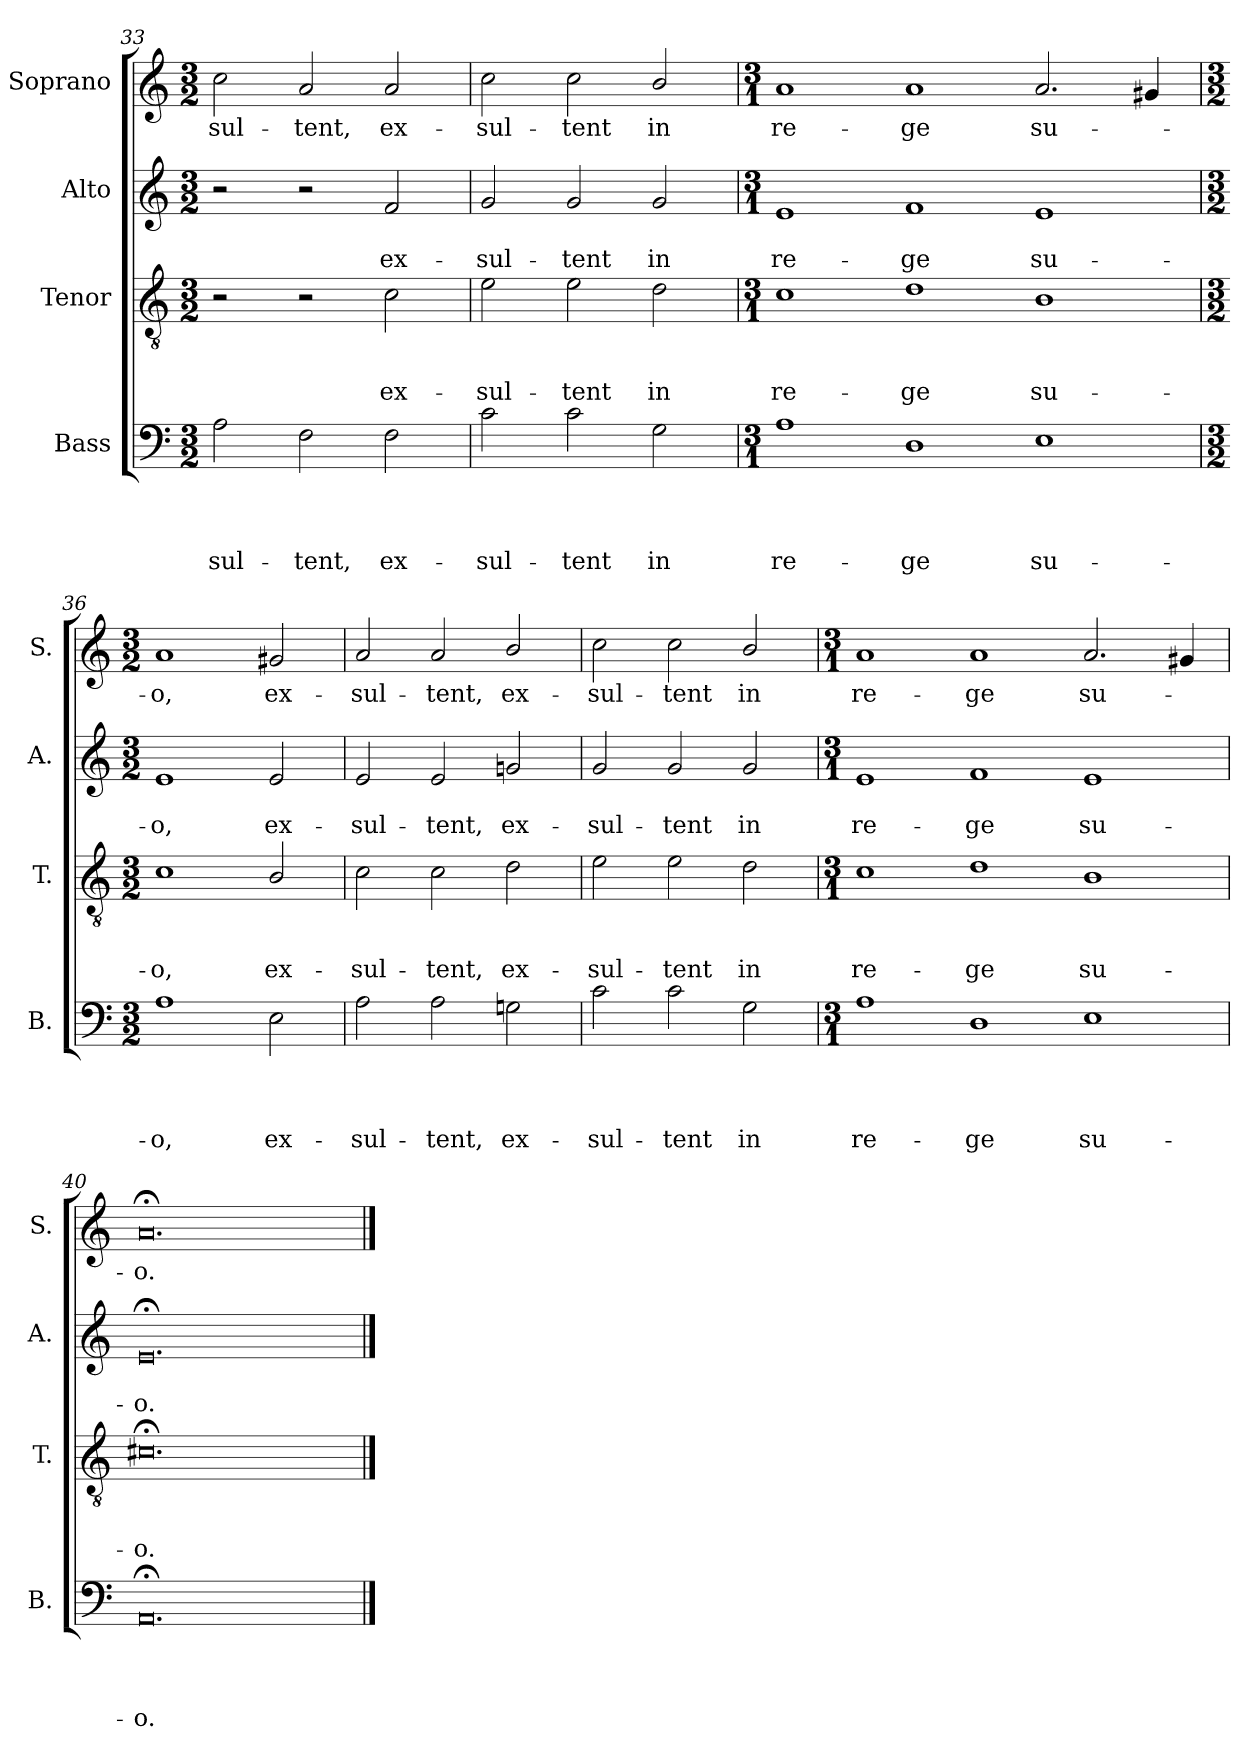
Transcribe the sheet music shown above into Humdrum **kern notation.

**kern	**text	**text	**text	**text	**kern	**text	**text	**text	**kern	**text	**text	**kern	**text
*part4	*part4	*part4	*part4	*part4	*part3	*part3	*part3	*part3	*part2	*part2	*part2	*part1	*part1
*staff4	*staff4	*staff4	*staff4	*staff4	*staff3	*staff3	*staff3	*staff3	*staff2	*staff2	*staff2	*staff1	*staff1
*I"Bass	*	*	*	*	*I"Tenor	*	*	*	*I"Alto	*	*	*I"Soprano	*
*I'B.	*	*	*	*	*I'T.	*	*	*	*I'A.	*	*	*I'S.	*
*clefF4	*	*	*	*	*clefGv2	*	*	*	*clefG2	*	*	*clefG2	*
*k[]	*	*	*	*	*k[]	*	*	*	*k[]	*	*	*k[]	*
*C:	*	*	*	*	*C:	*	*	*	*C:	*	*	*C:	*
*M3/2	*	*	*	*	*M3/2	*	*	*	*M3/2	*	*	*M3/2	*
=33	=33	=33	=33	=33	=33	=33	=33	=33	=33	=33	=33	=33	=33
!	!	!	!	!LO:LY:b	!	!	!	!	!	!	!	!	!LO:LY:b
2A\	.	.	.	-sul-	2r	.	.	.	2r	.	.	2cc\	-sul-
!	!	!	!	!LO:LY:b	!	!	!	!	!	!	!	!	!LO:LY:b
2F\	.	.	.	-tent,	2r	.	.	.	2r	.	.	2a/	-tent,
!	!	!	!	!LO:LY:b	!	!	!	!LO:LY:b	!	!	!LO:LY:b	!	!LO:LY:b
2F\	.	.	.	ex-	2c\	.	.	ex-	2f/	.	ex-	2a/	ex-
=34	=34	=34	=34	=34	=34	=34	=34	=34	=34	=34	=34	=34	=34
!	!	!	!	!LO:LY:b	!	!	!	!LO:LY:b	!	!	!LO:LY:b	!	!LO:LY:b
2c\	.	.	.	-sul-	2e\	.	.	-sul-	2g/	.	-sul-	2cc\	-sul-
!	!	!	!	!LO:LY:b	!	!	!	!LO:LY:b	!	!	!LO:LY:b	!	!LO:LY:b
2c\	.	.	.	-tent	2e\	.	.	-tent	2g/	.	-tent	2cc\	-tent
!	!	!	!	!LO:LY:b	!	!	!	!LO:LY:b	!	!	!LO:LY:b	!	!LO:LY:b
2G\	.	.	.	in	2d\	.	.	in	2g/	.	in	2b/	in
!!LO:PB:g=z
=35	=35	=35	=35	=35	=35	=35	=35	=35	=35	=35	=35	=35	=35
*M3/1	*	*	*	*	*M3/1	*	*	*	*M3/1	*	*	*M3/1	*
!	!	!	!	!LO:LY:b	!	!	!	!LO:LY:b	!	!	!LO:LY:b	!	!LO:LY:b
1A	.	.	.	re-	1c	.	.	re-	1e	.	re-	1a	re-
!	!	!	!	!LO:LY:b	!	!	!	!LO:LY:b	!	!	!LO:LY:b	!	!LO:LY:b
1D	.	.	.	-ge	1d	.	.	-ge	1f	.	-ge	1a	-ge
!	!	!	!	!LO:LY:b	!	!	!	!LO:LY:b	!	!	!LO:LY:b	!	!LO:LY:b
1E	.	.	.	su-	1B	.	.	su-	1e	.	su-	2.a/	su-
.	.	.	.	.	.	.	.	.	.	.	.	4g#X/	.
=36	=36	=36	=36	=36	=36	=36	=36	=36	=36	=36	=36	=36	=36
*M3/2	*	*	*	*	*M3/2	*	*	*	*M3/2	*	*	*M3/2	*
!	!	!	!	!LO:LY:b	!	!	!	!LO:LY:b	!	!	!LO:LY:b	!	!LO:LY:b
1A	.	.	.	-o,	1c	.	.	-o,	1e	.	-o,	1a	-o,
!	!	!	!	!LO:LY:b	!	!	!	!LO:LY:b	!	!	!LO:LY:b	!	!LO:LY:b
2E\	.	.	.	ex-	2B/	.	.	ex-	2e/	.	ex-	2g#X/	ex-
=37	=37	=37	=37	=37	=37	=37	=37	=37	=37	=37	=37	=37	=37
!	!	!	!	!LO:LY:b	!	!	!	!LO:LY:b	!	!	!LO:LY:b	!	!LO:LY:b
2A\	.	.	.	-sul-	2c\	.	.	-sul-	2e/	.	-sul-	2a/	-sul-
!	!	!	!	!LO:LY:b	!	!	!	!LO:LY:b	!	!	!LO:LY:b	!	!LO:LY:b
2A\	.	.	.	-tent,	2c\	.	.	-tent,	2e/	.	-tent,	2a/	-tent,
!	!	!	!	!LO:LY:b	!	!	!	!LO:LY:b	!	!	!LO:LY:b	!	!LO:LY:b
2Gn\	.	.	.	ex-	2d\	.	.	ex-	2gn/	.	ex-	2b/	ex-
=38	=38	=38	=38	=38	=38	=38	=38	=38	=38	=38	=38	=38	=38
!	!	!	!	!LO:LY:b	!	!	!	!LO:LY:b	!	!	!LO:LY:b	!	!LO:LY:b
2c\	.	.	.	-sul-	2e\	.	.	-sul-	2g/	.	-sul-	2cc\	-sul-
!	!	!	!	!LO:LY:b	!	!	!	!LO:LY:b	!	!	!LO:LY:b	!	!LO:LY:b
2c\	.	.	.	-tent	2e\	.	.	-tent	2g/	.	-tent	2cc\	-tent
!	!	!	!	!LO:LY:b	!	!	!	!LO:LY:b	!	!	!LO:LY:b	!	!LO:LY:b
2G\	.	.	.	in	2d\	.	.	in	2g/	.	in	2b/	in
=39	=39	=39	=39	=39	=39	=39	=39	=39	=39	=39	=39	=39	=39
*M3/1	*	*	*	*	*M3/1	*	*	*	*M3/1	*	*	*M3/1	*
!	!	!	!	!LO:LY:b	!	!	!	!LO:LY:b	!	!	!LO:LY:b	!	!LO:LY:b
1A	.	.	.	re-	1c	.	.	re-	1e	.	re-	1a	re-
!	!	!	!	!LO:LY:b	!	!	!	!LO:LY:b	!	!	!LO:LY:b	!	!LO:LY:b
1D	.	.	.	-ge	1d	.	.	-ge	1f	.	-ge	1a	-ge
!	!	!	!	!LO:LY:b	!	!	!	!LO:LY:b	!	!	!LO:LY:b	!	!LO:LY:b
1E	.	.	.	su-	1B	.	.	su-	1e	.	su-	2.a/	su-
.	.	.	.	.	.	.	.	.	.	.	.	4g#X/	.
=40	=40	=40	=40	=40	=40	=40	=40	=40	=40	=40	=40	=40	=40
!	!	!	!	!LO:LY:b	!	!	!	!LO:LY:b	!	!	!LO:LY:b	!	!LO:LY:b
0.AA;	.	.	.	-o.	0.c#X;	.	.	-o.	0.e;	.	-o.	0.a;<	-o.
==	==	==	==	==	==	==	==	==	==	==	==	==	==
*-	*-	*-	*-	*-	*-	*-	*-	*-	*-	*-	*-	*-	*-
